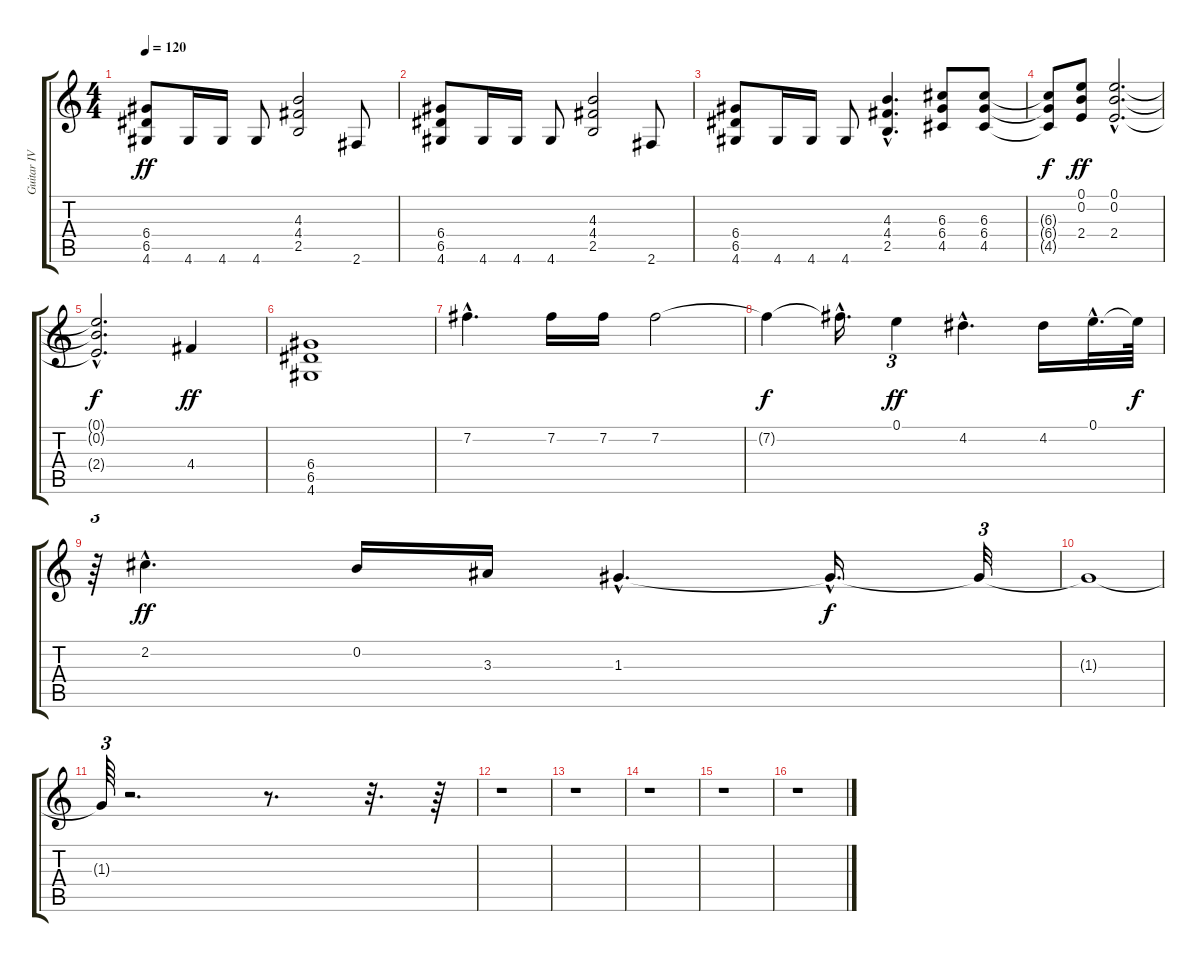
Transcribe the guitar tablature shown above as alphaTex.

\track ("Guitar IV" "Guitar IV") {instrument distortionguitar}
\staff {score tabs}
\tuning (E4 B3 G3 D3 A2 E2) {hide}
\ts (4 4)
\tempo 120
\clef g2
\ks c
(6.4 6.5 4.6).8{dy ff} 4.6.16 4.6.16 4.6.8 (4.3 4.4 2.5).2 2.6.8 |
(6.4 6.5 4.6).8 4.6.16 4.6.16 4.6.8 (4.3 4.4 2.5).2 2.6.8 |
(6.4 6.5 4.6).8 4.6.16 4.6.16 4.6.8 (4.3{hac} 4.4{hac} 2.5{hac}).4{d} (6.3 6.4 4.5).8 (6.3 6.4 4.5).8 |
(6.3{t} 6.4{t} 4.5{t}).8{dy f} (0.1 0.2 2.4).8{dy ff} (0.1{hac} 0.2{hac} 2.4{hac}).2{d} |
(0.1{hac t} 0.2{hac t} 2.4{hac t}).2{d dy f} 4.4.4{dy ff} |
(6.4 6.5 4.6).1 |
7.2{hac}.4{d} 7.2.16 7.2.16 7.2.2 |
7.2{t}.4{dy f} 7.2{hac t}.16{d} 0.1.4{tu (3 2) dy ff} 4.2{hac}.4{d} 4.2.16 0.1{hac}.32{d} 0.1{t}.64{dy f} |
r.64{tu (3 2)} 2.2{hac}.4{d dy ff} 0.2.16 3.3.16 1.3{hac}.4{d} 1.3{hac t}.16{d dy f} 1.3{t}.32{tu (3 2)} |
1.3{t}.1 |
1.3{t}.64{tu (3 2)} r.2{d} r.8{d} r.32{d} r.64 |
r.1 |
r.1 |
r.1 |
r.1 |
r.1
